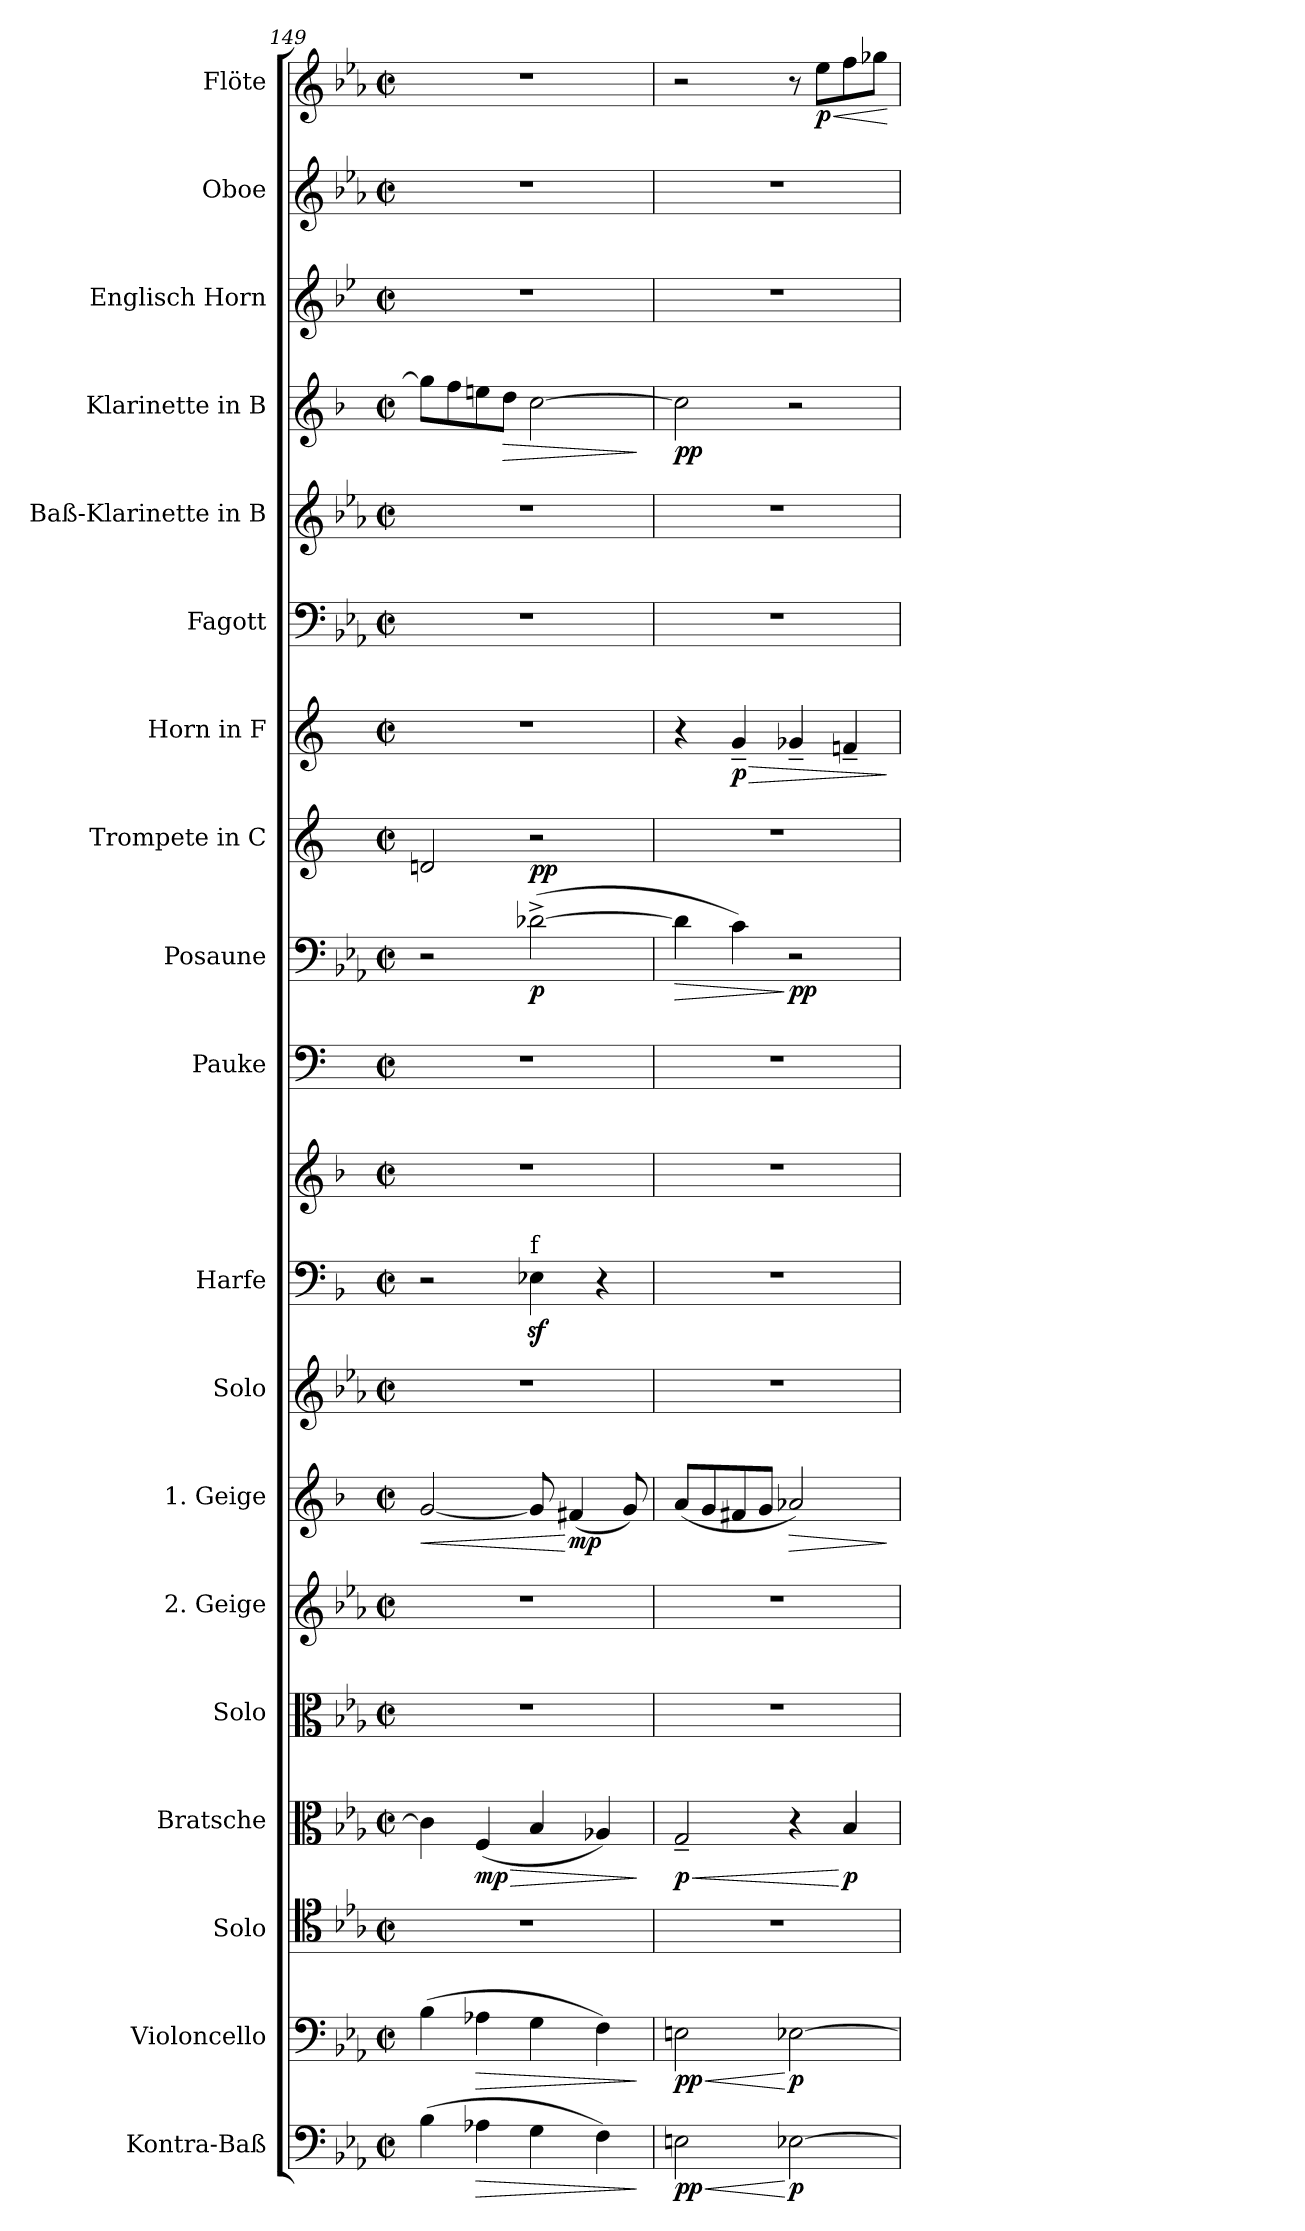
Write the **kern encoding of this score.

**kern	**dynam	**kern	**dynam	**kern	**kern	**dynam	**kern	**kern	**kern	**dynam	**kern	**kern	**kern	**kern	**kern	**dynam	**kern	**dynam	**kern	**dynam	**kern	**kern	**kern	**dynam	**kern	**kern	**kern	**dynam
*part19	*part19	*part18	*part18	*part17	*part16	*part16	*part15	*part14	*part13	*part13	*part12	*part11	*part11	*part10	*part9	*part9	*part8	*part8	*part7	*part7	*part6	*part5	*part4	*part4	*part3	*part2	*part1	*part1
*staff20	*staff20	*staff19	*staff19	*staff18	*staff17	*staff17	*staff16	*staff15	*staff14	*staff14	*staff13	*staff12	*staff11	*staff10	*staff9	*staff9	*staff8	*staff8	*staff7	*staff7	*staff6	*staff5	*staff4	*staff4	*staff3	*staff2	*staff1	*staff1
*I"Kontra-Baß	*	*I"Violoncello	*	*I"Solo	*I"Bratsche	*	*I"Solo	*I"2. Geige	*I"1. Geige	*	*I"Solo	*I"Harfe	*	*I"Pauke	*I"Posaune	*	*I"Trompete in C	*	*I"Horn in F	*	*I"Fagott	*I"Baß-Klarinette in B	*I"Klarinette in B	*	*I"Englisch Horn	*I"Oboe	*I"Flöte	*
*	*	*I'Vlc.	*	*I'Solo	*I'Br.	*	*I'Solo	*I'2. Gg	*I'1. Gg.	*	*I'Solo	*I'Hrf.	*	*I'Pk.	*I'Pos.	*	*I'Trp.	*	*I'Hr. F	*	*I'Fg.	*	*I'Kl. B	*	*I'E. H.	*I'Ob.	*I'Fl.	*
*clefF4	*	*clefF4	*	*clefC4	*clefC3	*	*clefC3	*clefG2	*clefG2	*	*clefG2	*clefF4	*clefG2	*clefF4	*clefF4	*	*clefG2	*	*clefG2	*	*clefF4	*clefG2	*clefG2	*	*clefG2	*clefG2	*clefG2	*
*ITrd7c12	*	*	*	*	*	*	*	*	*ITrd1c2	*	*	*ITrd1c2	*ITrd1c2	*	*	*	*	*	*ITrd4c7	*	*	*ITrd8c14	*ITrd1c2	*	*ITrd4c7	*	*	*
*k[b-e-a-]	*	*k[b-e-a-]	*	*k[b-e-a-]	*k[b-e-a-]	*	*k[b-e-a-]	*k[b-e-a-]	*k[b-e-a-]	*	*k[b-e-a-]	*k[b-e-a-]	*k[b-e-a-]	*k[]	*k[b-e-a-]	*	*k[]	*	*k[b-]	*	*k[b-e-a-]	*k[b-e-a-]	*k[b-e-a-]	*	*k[b-e-a-]	*k[b-e-a-]	*k[b-e-a-]	*
*M2/2	*	*M2/2	*	*M2/2	*M2/2	*	*M2/2	*M2/2	*M2/2	*	*M2/2	*M2/2	*M2/2	*M2/2	*M2/2	*	*M2/2	*	*M2/2	*	*M2/2	*M2/2	*M2/2	*	*M2/2	*M2/2	*M2/2	*
*met(c|)	*	*met(c|)	*	*met(c|)	*met(c|)	*	*met(c|)	*met(c|)	*met(c|)	*	*met(c|)	*met(c|)	*met(c|)	*met(c|)	*met(c|)	*	*met(c|)	*	*met(c|)	*	*met(c|)	*met(c|)	*met(c|)	*	*met(c|)	*met(c|)	*met(c|)	*
=149	=149	=149	=149	=149	=149	=149	=149	=149	=149	=149	=149	=149	=149	=149	=149	=149	=149	=149	=149	=149	=149	=149	=149	=149	=149	=149	=149	=149
!	!	!	!	!	!	!	!	!	!	!LO:HP:b	!	!	!	!	!	!	!	!	!	!	!	!	!	!	!	!	!	!
(>4BB-\	.	(>4B-\	.	1r	4c\]	.	1r	1r	[2f/	<	1r	2r	1r	1r	2r	.	2dn/	.	1r	.	1r	1r	8ff\L]	.	1r	1r	1r	.
.	.	.	.	.	.	.	.	.	.	.	.	.	.	.	.	.	.	.	.	.	.	.	8ee-\	.	.	.	.	.
!	!LO:HP:b	!	!LO:HP:b	!	!	!LO:HP:b	!	!	!	!	!	!	!	!	!	!	!	!	!	!	!	!	!	!	!	!	!	!
!	!	!	!	!	!	!LO:DY:n=1:b	!	!	!	!	!	!	!	!	!	!	!	!	!	!	!	!	!	!	!	!	!	!
4AA-X\	>	4A-X\	>	.	(<4F/	> mp	.	.	.	.	.	.	.	.	.	.	.	.	.	.	.	.	8ddn\	.	.	.	.	.
!	!	!	!	!	!	!	!	!	!	!	!	!	!	!	!	!	!	!	!	!	!	!	!	!LO:HP:b	!	!	!	!
.	.	.	.	.	.	.	.	.	.	.	.	.	.	.	.	.	.	.	.	.	.	.	8cc\J	>	.	.	.	.
!	!	!	!	!	!	!	!	!	!	!	!	!LO:TX:a:t=f	!	!	!	!	!	!	!	!	!	!	!	!	!	!	!	!
!	!	!	!	!	!	!	!	!	!	!	!	!	!	!	!	!LO:DY:b	!	!LO:DY:b	!	!	!	!	!	!	!	!	!	!
4GG\	.	4G\	.	.	4B-/	.	.	.	8f/]	.	.	4D-Xz<\	.	.	(>[2d-X^\	p	2r	pp	.	.	.	.	[2b-\	.	.	.	.	.
!	!	!	!	!	!	!	!	!	!	!LO:DY:n=1:b	!	!	!	!	!	!	!	!	!	!	!	!	!	!	!	!	!	!
.	.	.	.	.	.	.	.	.	(<4en/	[ mp	.	.	.	.	.	.	.	.	.	.	.	.	.	.	.	.	.	.
4FF\)	.	4F\)	.	.	4A-X/)	.	.	.	.	.	.	4r	.	.	.	.	.	.	.	.	.	.	.	.	.	.	.	.
.	.	.	.	.	.	.	.	.	8f/)	.	.	.	.	.	.	.	.	.	.	.	.	.	.	.	.	.	.	.
.	]	.	]	.	.	]	.	.	.	.	.	.	.	.	.	.	.	.	.	.	.	.	.	]	.	.	.	.
=150	=150	=150	=150	=150	=150	=150	=150	=150	=150	=150	=150	=150	=150	=150	=150	=150	=150	=150	=150	=150	=150	=150	=150	=150	=150	=150	=150	=150
!	!LO:HP:b	!	!LO:HP:b	!	!	!LO:HP:b	!	!	!	!	!	!	!	!	!	!	!	!	!	!	!	!	!	!	!	!	!	!
!	!LO:DY:n=1:b	!	!LO:DY:n=1:b	!	!	!LO:HP:n=1:b	!	!	!	!	!	!	!	!	!	!LO:HP:b	!	!	!	!	!	!	!	!	!	!	!	!
!	!	!	!	!	!	!LO:DY:n=1:b	!	!	!	!	!	!	!	!	!	!	!	!	!	!	!	!	!	!LO:DY:b	!	!	!	!
2EEn\	< pp	2En\	< pp	1r	2G~/	> < p	1r	1r	(<8g/L	.	1r	1r	1r	1r	4d-\]	>	1r	.	4r	.	1r	1r	2b-\]	pp	1r	1r	2r	.
.	.	.	.	.	.	.	.	.	8f/	.	.	.	.	.	.	.	.	.	.	.	.	.	.	.	.	.	.	.
!	!	!	!	!	!	!	!	!	!	!	!	!	!	!	!	!	!	!	!	!LO:HP:b	!	!	!	!	!	!	!	!
!	!	!	!	!	!	!	!	!	!	!	!	!	!	!	!	!	!	!	!	!LO:DY:n=1:b	!	!	!	!	!	!	!	!
.	.	.	.	.	.	.	.	.	8en/	.	.	.	.	.	4c\)	.	.	.	4c~/	> p	.	.	.	.	.	.	.	.
.	.	.	.	.	.	.	.	.	8f/J	.	.	.	.	.	.	.	.	.	.	.	.	.	.	.	.	.	.	.
!	!LO:DY:n=2:b	!	!LO:DY:n=2:b	!	!	!	!	!	!	!LO:HP:b	!	!	!	!	!	!LO:DY:n=1:b	!	!	!	!	!	!	!	!	!	!	!	!
[2EE-X\	[ p	[2E-X\	[ p	.	4r	]	.	.	2g-X/)	>	.	.	.	.	2r	] pp	.	.	4c-X~/	.	.	.	2r	.	.	.	8r	.
!	!	!	!	!	!	!	!	!	!	!	!	!	!	!	!	!	!	!	!	!	!	!	!	!	!	!	!	!LO:HP:b
!	!	!	!	!	!	!	!	!	!	!	!	!	!	!	!	!	!	!	!	!	!	!	!	!	!	!	!	!LO:DY:n=1:b
.	.	.	.	.	.	.	.	.	.	.	.	.	.	.	.	.	.	.	.	.	.	.	.	.	.	.	8ee-\L	< p
!	!	!	!	!	!	!LO:DY:n=2:b	!	!	!	!	!	!	!	!	!	!	!	!	!	!	!	!	!	!	!	!	!	!
.	.	.	.	.	4B-/	[ p	.	.	.	.	.	.	.	.	.	.	.	.	4B-X~/	.	.	.	.	.	.	.	8ff\	.
.	.	.	.	.	.	.	.	.	.	.	.	.	.	.	.	.	.	.	.	.	.	.	.	.	.	.	8gg-X\J	.
.	.	.	.	.	.	.	.	.	.	]	.	.	.	.	.	.	.	.	.	]	.	.	.	.	.	.	.	[
=	=	=	=	=	=	=	=	=	=	=	=	=	=	=	=	=	=	=	=	=	=	=	=	=	=	=	=	=
*-	*-	*-	*-	*-	*-	*-	*-	*-	*-	*-	*-	*-	*-	*-	*-	*-	*-	*-	*-	*-	*-	*-	*-	*-	*-	*-	*-	*-
